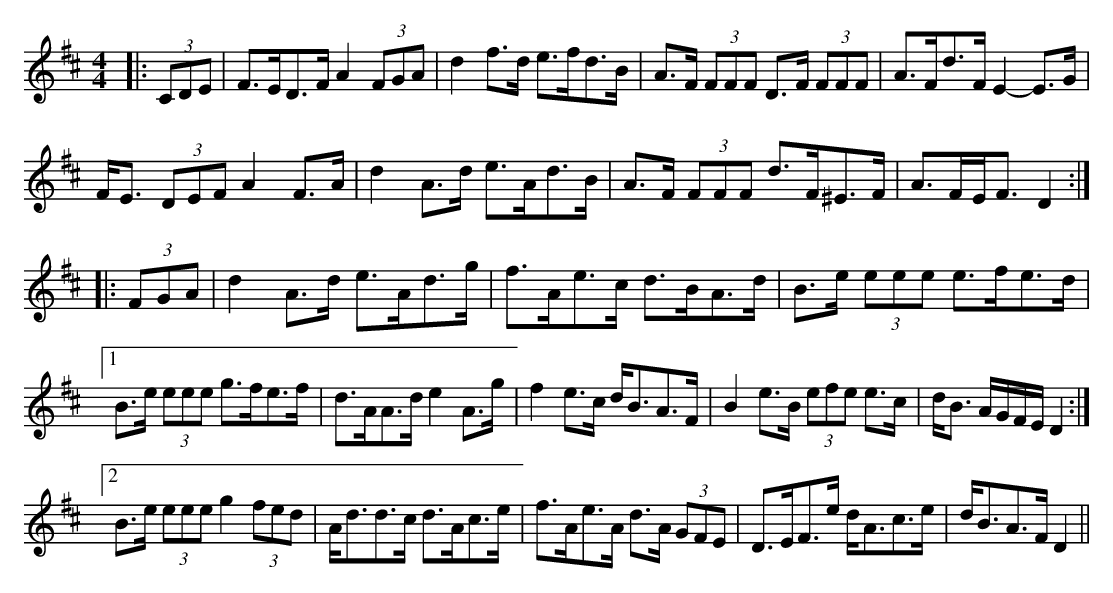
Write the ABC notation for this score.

X:1
M:4/4
K:D
|:(3CDE|F>ED>F A2 (3FGA|d2 f>d e>fd>B|A>F (3FFF D>F (3FFF|A>Fd>F E2- E>G|
F<E (3DEF A2 F>A|d2 A>d e>Ad>B|A>F (3FFF d>F^E>F|A>FE<F D2:|
|:(3FGA|d2 A>d e>Ad>g|f>Ae>c d>BA>d|B>e (3eee e>fe>d|
[1 B>e (3eee g>fe>f|d>AA>d e2 A>g|f2 e>c d<BA>F|B2 e>B (3efe e>c|d<B A/G/F/E/ D2:|
[2 B>e (3eee g2 (3fed|A<dd>c d>Ac>e|f>Ae>A d>A (3GFE|D>EF>e d<Ac>e|d<BA>F D2||
